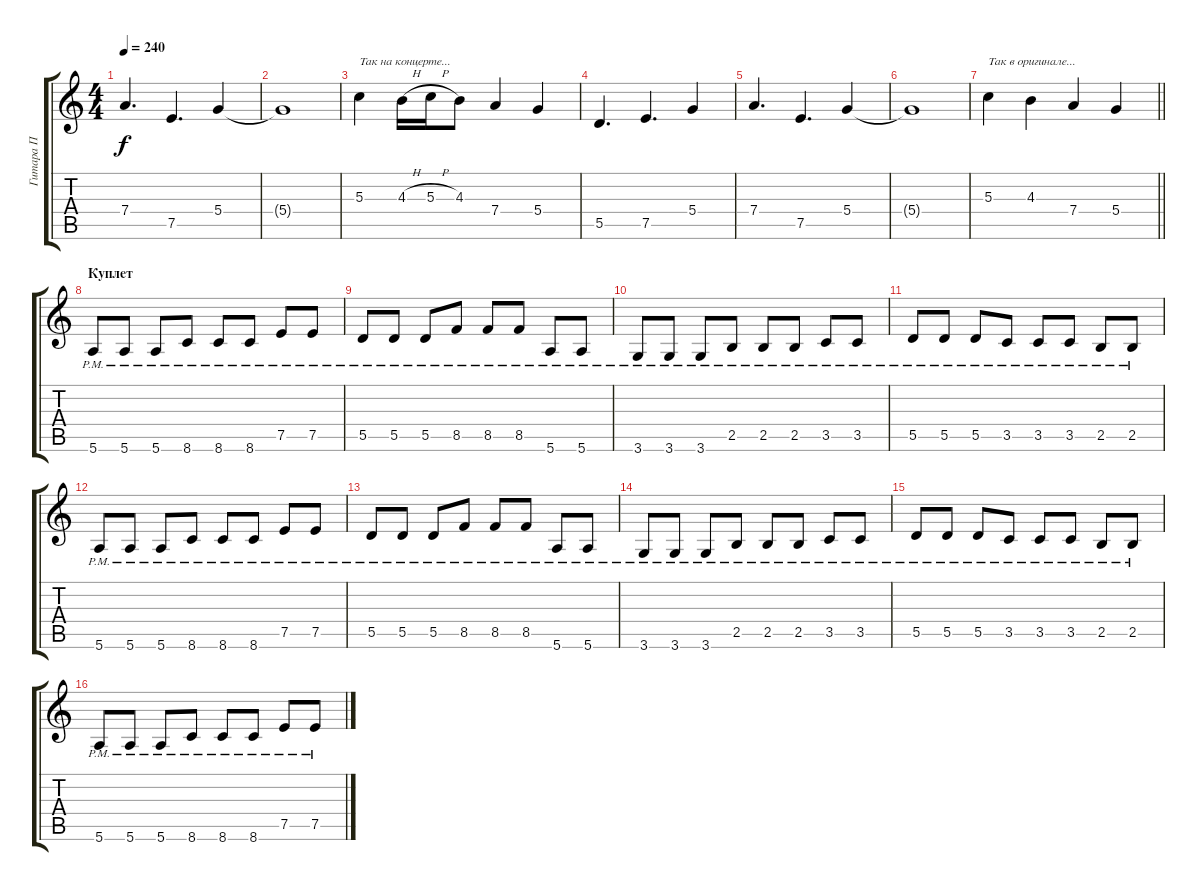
\track ("Гитара П" "Гитара П") {instrument overdrivenguitar}
\staff {score tabs}
\tuning (E4 B3 G3 D3 A2 E2) {hide}
\ts (4 4)
\tempo 240
\clef g2
\ks c
7.4.4{d dy f} 7.5.4{d} 5.4.4 |
5.4{t}.1 |
5.3.4{txt "Так на концерте..."} 4.3{h}.16 5.3{h}.16 4.3.8 7.4.4 5.4.4 |
5.5.4{d} 7.5.4{d} 5.4.4 |
7.4.4{d} 7.5.4{d} 5.4.4 |
5.4{t}.1 |
\barLineRight lightlight
5.3.4{txt "Так в оригинале..."} 4.3.4 7.4.4 5.4.4 |
\section ("" "Куплет")
5.6{pm}.8 5.6{pm}.8 5.6{pm}.8 8.6{pm}.8 8.6{pm}.8 8.6{pm}.8 7.5{pm}.8 7.5{pm}.8 |
5.5{pm}.8 5.5{pm}.8 5.5{pm}.8 8.5{pm}.8 8.5{pm}.8 8.5{pm}.8 5.6{pm}.8 5.6{pm}.8 |
3.6{pm}.8 3.6{pm}.8 3.6{pm}.8 2.5{pm}.8 2.5{pm}.8 2.5{pm}.8 3.5{pm}.8 3.5{pm}.8 |
5.5{pm}.8 5.5{pm}.8 5.5{pm}.8 3.5{pm}.8 3.5{pm}.8 3.5{pm}.8 2.5{pm}.8 2.5{pm}.8 |
5.6{pm}.8 5.6{pm}.8 5.6{pm}.8 8.6{pm}.8 8.6{pm}.8 8.6{pm}.8 7.5{pm}.8 7.5{pm}.8 |
5.5{pm}.8 5.5{pm}.8 5.5{pm}.8 8.5{pm}.8 8.5{pm}.8 8.5{pm}.8 5.6{pm}.8 5.6{pm}.8 |
3.6{pm}.8 3.6{pm}.8 3.6{pm}.8 2.5{pm}.8 2.5{pm}.8 2.5{pm}.8 3.5{pm}.8 3.5{pm}.8 |
5.5{pm}.8 5.5{pm}.8 5.5{pm}.8 3.5{pm}.8 3.5{pm}.8 3.5{pm}.8 2.5{pm}.8 2.5{pm}.8 |
5.6{pm}.8 5.6{pm}.8 5.6{pm}.8 8.6{pm}.8 8.6{pm}.8 8.6{pm}.8 7.5{pm}.8 7.5{pm}.8
